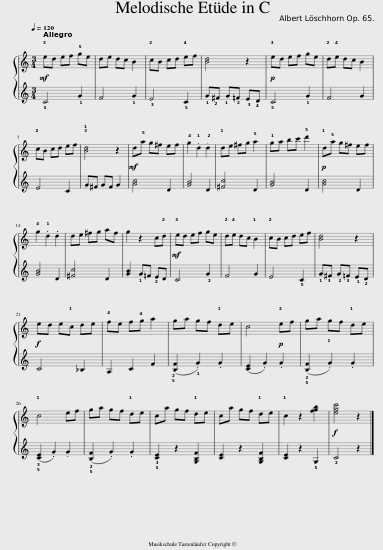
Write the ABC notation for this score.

X:1
%%score { 1 | 2 }
L:1/8
Q:1/4=120
M:3/4
I:linebreak $
K:C
V:1 treble
V:2 treble
V:1
!mf! ed ef ge | de dc B2 | cB cd ef | [Bd]4 z2 |!p! ed ef ge | %5
 de dc B2 |$ cB cd ef | [Bd]4 z2 |!mf! da g^f ef | g2 .d2 .d2 | %10
 de ^fg a2 | ga bc' d'2 |!p! da g^f ef |$ g2 .d2 .d2 | de ^fg af | %15
 g2 z2 cd |!mf! ed ef ge | de dc B2 | cB cd ef | [Bd]4 z2 |$ %20
!f! ed ec de | fe fg a2 | ga gf de | c4!p! ef | ga gf de |$ %25
 c4 ef | ga gf de | ca gf de | ca gf de | c2 z2 [fgb]2 | %30
!f! [egc']4 z2 |] %31
V:2
 C4 G2 | F4 G2 | E4 C2 | G^F G=F ED | C4 G2 | %5
 F4 G2 |$ E4 C2 | G^F GF G2 | [Ac]4 D2 | [GB]4 D2 | %10
 [^Fc]4 D2 | [GB]4 D2 | [Ac]4 D2 |$ [GB]4 D2 | [^Fc]4 D2 | %15
 [GB]2 G=F ED | C4 G2 | F4 G2 | E4 C2 | G^F G=F ED |$ %20
 C4 _B,2 | A,2 C2 F2 | ([B,F]2 .G2) .G2 | ([CE]2 .G2) .G2 | ([B,F]2 .G2) .G2 |$ %25
 ([CE]2 .G2) .G2 | ([B,F]2 .G2) .G2 | [CE]2 z2 [G,B,F]2 | [CE]2 z2 [G,B,F]2 | [CE]2 z2 G,2 | %30
 C4 z2 |] %31
